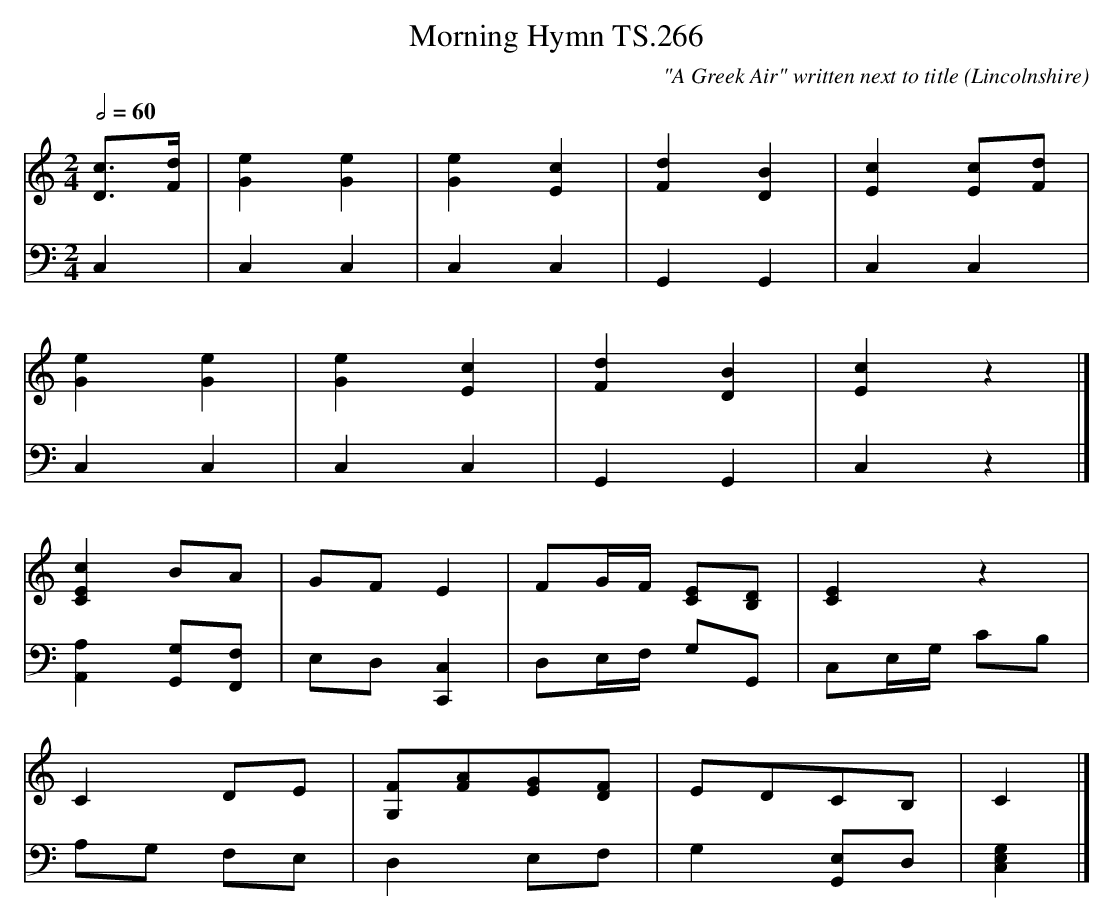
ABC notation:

X:1
T:Morning Hymn TS.266
C:"A Greek Air" written next to title
L:1/8
M:2/4
O:Lincolnshire
Q:1/2=60
K:C
[V:1][cD]>[dF]|[e2G2][e2G2]|[e2G2][c2E2]|[d2F2][B2D2]|[c2E2][cE][dF]|
[V:2]C,2|C,2C,2|C,2C,2|G,,2G,,2|C,2C,2|
[V:1][e2G2][e2G2]|[e2G2][c2E2]|[d2F2][B2D2]|[c2E2]z2|]
[V:2]C,2C,2|C,2C,2|G,,2G,,2|C,2z2|]
[V:1][c2E2C2]BA| GFE2|FG/F/ [EC][DB,]|[E2C2]z2|
[V:2][A,2A,,2][G,G,,][F,F,,]|E,D,[C,2C,,2]|D,E,/F,/ G,G,,|C,E,/G,/ CB,|
[V:1]C2DE|[FG,][AF][GE][FD]|EDCB,|C2|]
[V:2]A,G, F,E,|D,2E,F,|G,2[E,G,,]D,|[G,2E,2C,2]|]
